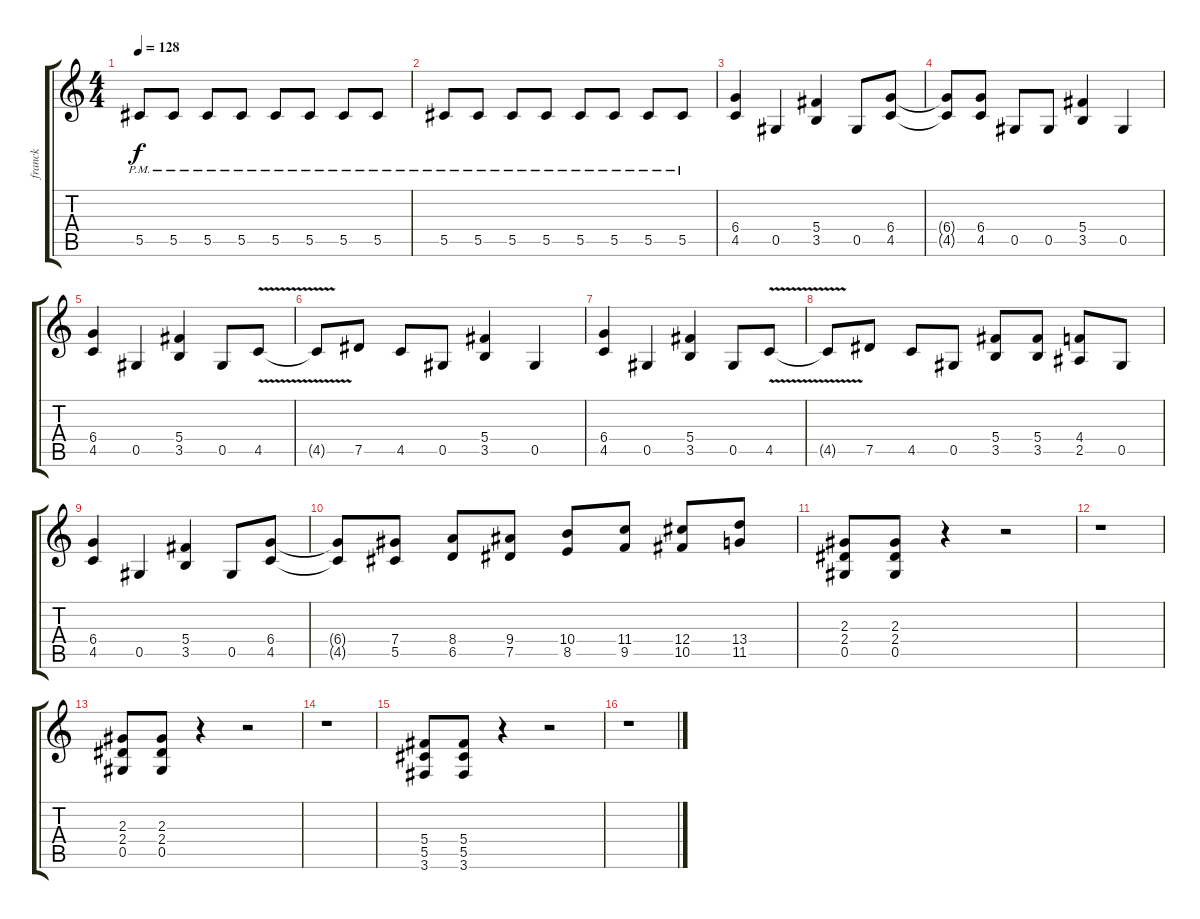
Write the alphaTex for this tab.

\track ("franck" "franck") {instrument distortionguitar}
\staff {score tabs}
\tuning (Eb4 Bb3 Gb3 Db3 Ab2 Eb2) {hide}
\ts (4 4)
\tempo 128
\clef g2
\ks c
5.5{pm}.8{dy f} 5.5{pm}.8 5.5{pm}.8 5.5{pm}.8 5.5{pm}.8 5.5{pm}.8 5.5{pm}.8 5.5{pm}.8 |
5.5{pm}.8 5.5{pm}.8 5.5{pm}.8 5.5{pm}.8 5.5{pm}.8 5.5{pm}.8 5.5{pm}.8 5.5{pm}.8 |
(6.4 4.5).4 0.5.4 (5.4 3.5).4 0.5.8 (6.4 4.5).8 |
(6.4{t} 4.5{t}).8 (6.4 4.5).8 0.5.8 0.5.8 (5.4 3.5).4 0.5.4 |
(6.4 4.5).4 0.5.4 (5.4 3.5).4 0.5.8 4.5{v}.8 |
4.5{t}.8 7.5.8 4.5.8 0.5.8 (5.4 3.5).4 0.5.4 |
(6.4 4.5).4 0.5.4 (5.4 3.5).4 0.5.8 4.5{v}.8 |
4.5{t}.8 7.5.8 4.5.8 0.5.8 (5.4 3.5).8 (5.4 3.5).8 (4.4 2.5).8 0.5.8 |
(6.4 4.5).4 0.5.4 (5.4 3.5).4 0.5.8 (6.4 4.5).8 |
(6.4{t} 4.5{t}).8 (7.4 5.5).8 (8.4 6.5).8 (9.4 7.5).8 (10.4 8.5).8 (11.4 9.5).8 (12.4 10.5).8 (13.4 11.5).8 |
(2.3 2.4 0.5).8 (2.3 2.4 0.5).8 r.4 r.2 |
r.1 |
(2.3 2.4 0.5).8 (2.3 2.4 0.5).8 r.4 r.2 |
r.1 |
(5.4 5.5 3.6).8 (5.4 5.5 3.6).8 r.4 r.2 |
r.1
